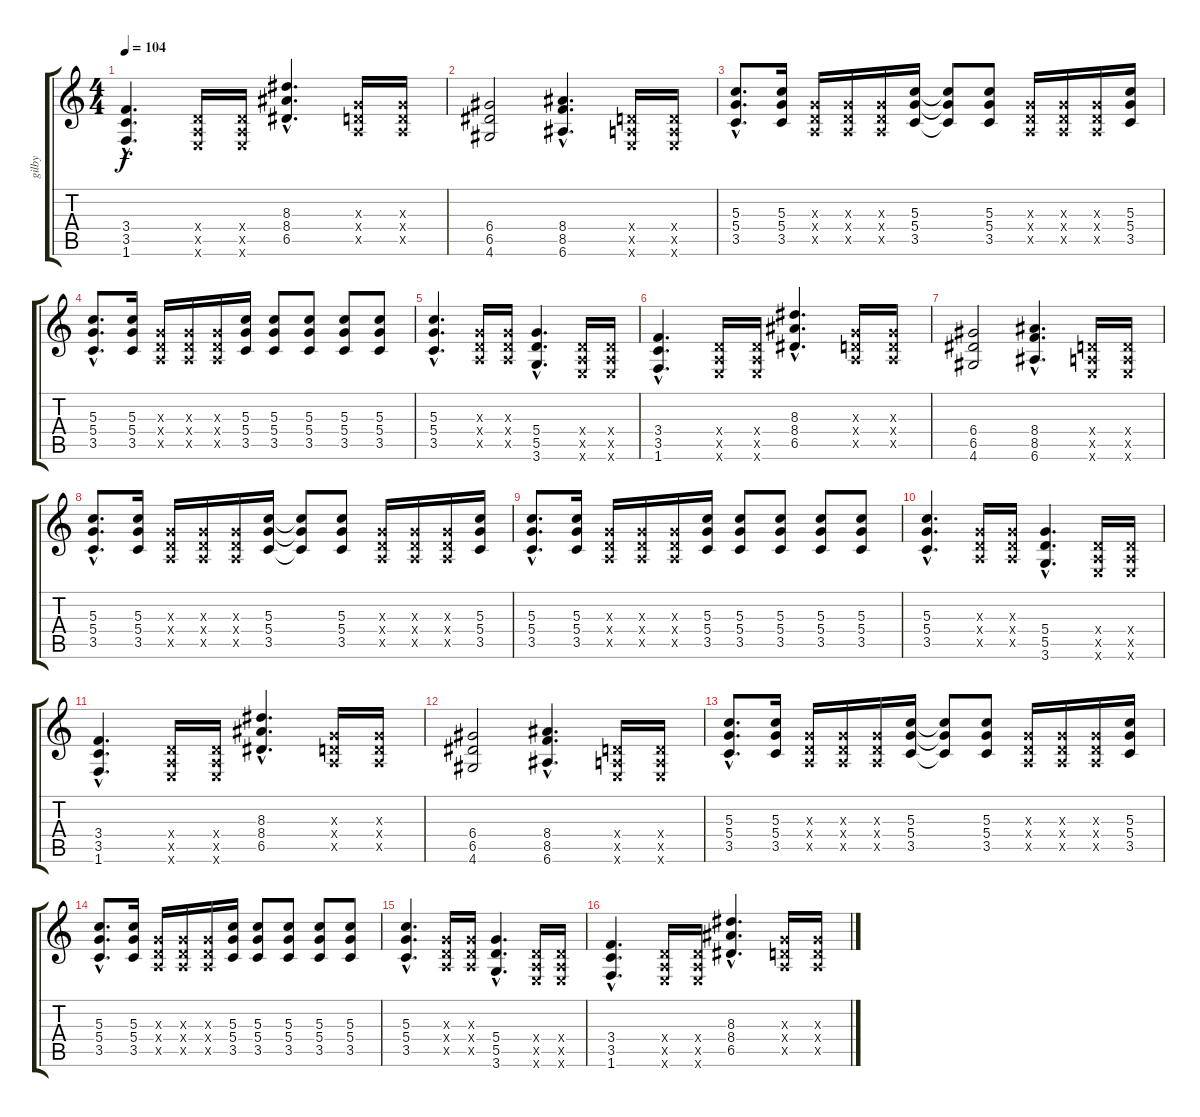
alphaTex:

\track ("gilby" "gilby") {instrument overdrivenguitar}
\staff {score tabs}
\tuning (E4 B3 G3 D3 A2 E2) {hide}
\ts (4 4)
\tempo 104
\clef g2
\ks c
(3.4{hac} 3.5{hac} 1.6{hac}).4{d dy f} (0.4{x} 0.5{x} 0.6{x}).16 (0.4{x} 0.5{x} 0.6{x}).16 (8.3{hac} 8.4{hac} 6.5{hac}).4{d} (0.3{x} 0.4{x} 0.5{x}).16 (0.3{x} 0.4{x} 0.5{x}).16 |
(6.4 6.5 4.6).2 (8.4{hac} 8.5{hac} 6.6{hac}).4{d} (0.4{x} 0.5{x} 0.6{x}).16 (0.4{x} 0.5{x} 0.6{x}).16 |
(5.3{hac} 5.4{hac} 3.5{hac}).8{d} (5.3 5.4 3.5).16 (0.3{x} 0.4{x} 0.5{x}).16 (0.3{x} 0.4{x} 0.5{x}).16 (0.3{x} 0.4{x} 0.5{x}).16 (5.3 5.4 3.5).16 (5.3{t} 5.4{t} 3.5{t}).8 (5.3 5.4 3.5).8 (0.3{x} 0.4{x} 0.5{x}).16 (0.3{x} 0.4{x} 0.5{x}).16 (0.3{x} 0.4{x} 0.5{x}).16 (5.3 5.4 3.5).16 |
(5.3{hac} 5.4{hac} 3.5{hac}).8{d} (5.3 5.4 3.5).16 (0.3{x} 0.4{x} 0.5{x}).16 (0.3{x} 0.4{x} 0.5{x}).16 (0.3{x} 0.4{x} 0.5{x}).16 (5.3 5.4 3.5).16 (5.3 5.4 3.5).8 (5.3 5.4 3.5).8 (5.3 5.4 3.5).8 (5.3 5.4 3.5).8 |
(5.3{hac} 5.4{hac} 3.5{hac}).4{d} (0.3{x} 0.4{x} 0.5{x}).16 (0.3{x} 0.4{x} 0.5{x}).16 (5.4{hac} 5.5{hac} 3.6{hac}).4{d} (0.4{x} 0.5{x} 0.6{x}).16 (0.4{x} 0.5{x} 0.6{x}).16 |
(3.4{hac} 3.5{hac} 1.6{hac}).4{d} (0.4{x} 0.5{x} 0.6{x}).16 (0.4{x} 0.5{x} 0.6{x}).16 (8.3{hac} 8.4{hac} 6.5{hac}).4{d} (0.3{x} 0.4{x} 0.5{x}).16 (0.3{x} 0.4{x} 0.5{x}).16 |
(6.4 6.5 4.6).2 (8.4{hac} 8.5{hac} 6.6{hac}).4{d} (0.4{x} 0.5{x} 0.6{x}).16 (0.4{x} 0.5{x} 0.6{x}).16 |
(5.3{hac} 5.4{hac} 3.5{hac}).8{d} (5.3 5.4 3.5).16 (0.3{x} 0.4{x} 0.5{x}).16 (0.3{x} 0.4{x} 0.5{x}).16 (0.3{x} 0.4{x} 0.5{x}).16 (5.3 5.4 3.5).16 (5.3{t} 5.4{t} 3.5{t}).8 (5.3 5.4 3.5).8 (0.3{x} 0.4{x} 0.5{x}).16 (0.3{x} 0.4{x} 0.5{x}).16 (0.3{x} 0.4{x} 0.5{x}).16 (5.3 5.4 3.5).16 |
(5.3{hac} 5.4{hac} 3.5{hac}).8{d} (5.3 5.4 3.5).16 (0.3{x} 0.4{x} 0.5{x}).16 (0.3{x} 0.4{x} 0.5{x}).16 (0.3{x} 0.4{x} 0.5{x}).16 (5.3 5.4 3.5).16 (5.3 5.4 3.5).8 (5.3 5.4 3.5).8 (5.3 5.4 3.5).8 (5.3 5.4 3.5).8 |
(5.3{hac} 5.4{hac} 3.5{hac}).4{d} (0.3{x} 0.4{x} 0.5{x}).16 (0.3{x} 0.4{x} 0.5{x}).16 (5.4{hac} 5.5{hac} 3.6{hac}).4{d} (0.4{x} 0.5{x} 0.6{x}).16 (0.4{x} 0.5{x} 0.6{x}).16 |
(3.4{hac} 3.5{hac} 1.6{hac}).4{d} (0.4{x} 0.5{x} 0.6{x}).16 (0.4{x} 0.5{x} 0.6{x}).16 (8.3{hac} 8.4{hac} 6.5{hac}).4{d} (0.3{x} 0.4{x} 0.5{x}).16 (0.3{x} 0.4{x} 0.5{x}).16 |
(6.4 6.5 4.6).2 (8.4{hac} 8.5{hac} 6.6{hac}).4{d} (0.4{x} 0.5{x} 0.6{x}).16 (0.4{x} 0.5{x} 0.6{x}).16 |
(5.3{hac} 5.4{hac} 3.5{hac}).8{d} (5.3 5.4 3.5).16 (0.3{x} 0.4{x} 0.5{x}).16 (0.3{x} 0.4{x} 0.5{x}).16 (0.3{x} 0.4{x} 0.5{x}).16 (5.3 5.4 3.5).16 (5.3{t} 5.4{t} 3.5{t}).8 (5.3 5.4 3.5).8 (0.3{x} 0.4{x} 0.5{x}).16 (0.3{x} 0.4{x} 0.5{x}).16 (0.3{x} 0.4{x} 0.5{x}).16 (5.3 5.4 3.5).16 |
(5.3{hac} 5.4{hac} 3.5{hac}).8{d} (5.3 5.4 3.5).16 (0.3{x} 0.4{x} 0.5{x}).16 (0.3{x} 0.4{x} 0.5{x}).16 (0.3{x} 0.4{x} 0.5{x}).16 (5.3 5.4 3.5).16 (5.3 5.4 3.5).8 (5.3 5.4 3.5).8 (5.3 5.4 3.5).8 (5.3 5.4 3.5).8 |
(5.3{hac} 5.4{hac} 3.5{hac}).4{d} (0.3{x} 0.4{x} 0.5{x}).16 (0.3{x} 0.4{x} 0.5{x}).16 (5.4{hac} 5.5{hac} 3.6{hac}).4{d} (0.4{x} 0.5{x} 0.6{x}).16 (0.4{x} 0.5{x} 0.6{x}).16 |
(3.4{hac} 3.5{hac} 1.6{hac}).4{d} (0.4{x} 0.5{x} 0.6{x}).16 (0.4{x} 0.5{x} 0.6{x}).16 (8.3{hac} 8.4{hac} 6.5{hac}).4{d} (0.3{x} 0.4{x} 0.5{x}).16 (0.3{x} 0.4{x} 0.5{x}).16
